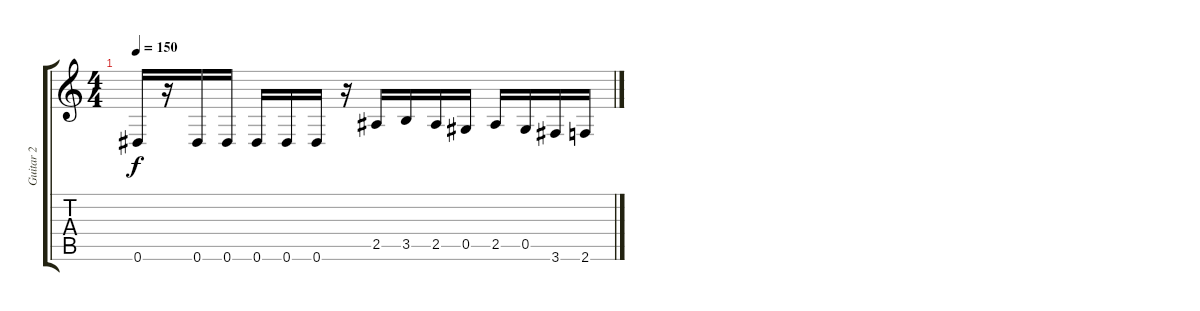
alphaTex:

\track ("Guitar 2" "Guitar 2") {instrument distortionguitar}
\staff {score tabs}
\tuning (Eb4 Bb3 Gb3 Db3 Ab2 Eb2) {hide}
\ts (4 4)
\tempo 150
\clef g2
\ks c
0.6.16{dy f} r.16 0.6.16 0.6.16 0.6.16 0.6.16 0.6.16 r.16 2.5.16 3.5.16 2.5.16 0.5.16 2.5.16 0.5.16 3.6.16 2.6.16
